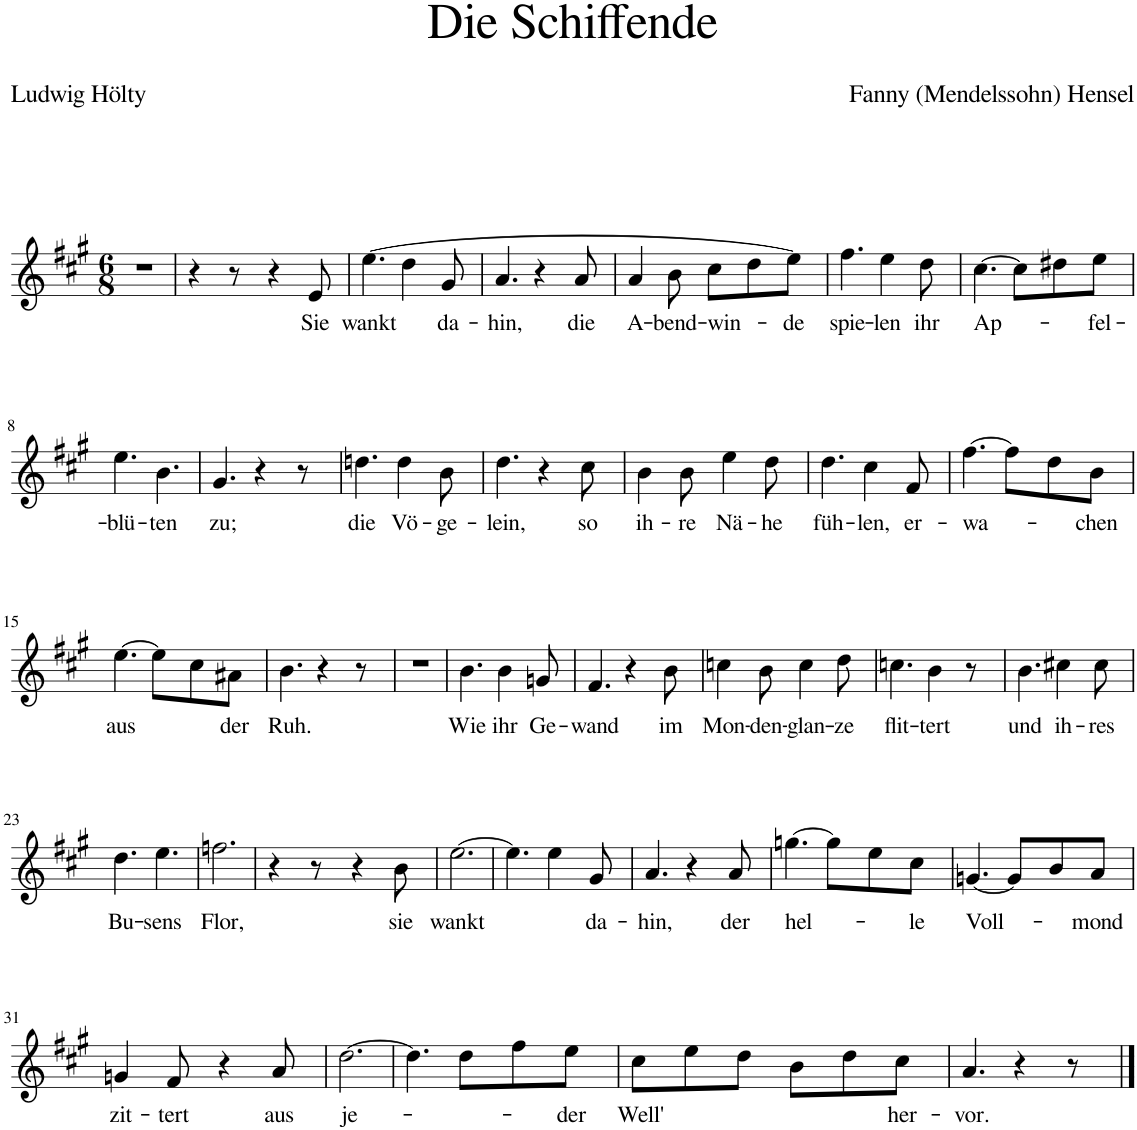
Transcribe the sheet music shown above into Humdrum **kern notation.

**kern	**text
*part1	*part1
*staff1	*staff1
*I"Piano	*
*I'Pno	*
*clefG2	*
*k[f#c#g#]	*
*M6/8	*
=1	=1
2.r	.
=2	=2
4r	.
8r	.
4r	.
!	!LO:LY:b
8e/	Sie
=3	=3
!	!LO:LY:b
[4.ee\	wankt
4dd\	.
!	!LO:LY:b
8g#/	da-
=4	=4
!	!LO:LY:b
4.a/	-hin,
4r	.
!	!LO:LY:b
8a/	die
=5	=5
!	!LO:LY:b
4a/	A-
!	!LO:LY:b
8b\	-bend-
!	!LO:LY:b
8cc#\L	-win-
8dd\	.
!	!LO:LY:b
8ee\J]	-de
=6	=6
!	!LO:LY:b
4.ff#\	spie-
!	!LO:LY:b
4ee\	-len
!	!LO:LY:b
8dd\	ihr
=7	=7
!	!LO:LY:b
[4.cc#\	Ap-
8cc#\L]	.
8dd#X\	.
!	!LO:LY:b
8ee\J	-fel-
!!LO:LB:g=z
=8	=8
!	!LO:LY:b
4.ee\	-blü-
!	!LO:LY:b
4.b\	-ten
=9	=9
!	!LO:LY:b
4.g#/	zu;
4r	.
8r	.
=10	=10
!	!LO:LY:b
4.ddn\	die
!	!LO:LY:b
4dd\	Vö-
!	!LO:LY:b
8b\	-ge-
=11	=11
!	!LO:LY:b
4.dd\	-lein,
4r	.
!	!LO:LY:b
8cc#\	so
=12	=12
!	!LO:LY:b
4b\	ih-
!	!LO:LY:b
8b\	-re
!	!LO:LY:b
4ee\	Nä-
!	!LO:LY:b
8dd\	-he
=13	=13
!	!LO:LY:b
4.dd\	füh-
!	!LO:LY:b
4cc#\	-len,
!	!LO:LY:b
8f#/	er-
=14	=14
!	!LO:LY:b
[4.ff#\	-wa-
8ff#\L]	.
8dd\	.
!	!LO:LY:b
8b\J	-chen
!!LO:LB:g=z
=15	=15
!	!LO:LY:b
[4.ee\	aus
8ee\L]	.
8cc#\	.
!	!LO:LY:b
8a#X\J	der
=16	=16
!	!LO:LY:b
4.b\	Ruh.
4r	.
8r	.
=17	=17
2.r	.
=18	=18
!	!LO:LY:b
4.b\	Wie
!	!LO:LY:b
4b\	ihr
!	!LO:LY:b
8gn/	Ge-
=19	=19
!	!LO:LY:b
4.f#/	-wand
4r	.
!	!LO:LY:b
8b\	im
=20	=20
!	!LO:LY:b
4ccn\	Mon-
!	!LO:LY:b
8b\	-den-
!	!LO:LY:b
4cc\	-glan-
!	!LO:LY:b
8dd\	-ze
=21	=21
!	!LO:LY:b
4.ccn\	flit-
!	!LO:LY:b
4b\	-tert
8r	.
=22	=22
!	!LO:LY:b
4.b\	und
!	!LO:LY:b
4cc#X\	ih-
!	!LO:LY:b
8cc#\	-res
!!LO:LB:g=z
=23	=23
!	!LO:LY:b
4.dd\	Bu-
!	!LO:LY:b
4.ee\	-sens
=24	=24
!	!LO:LY:b
2.ffn\	Flor,
=25	=25
4r	.
8r	.
4r	.
!	!LO:LY:b
8b\	sie
=26	=26
!	!LO:LY:b
[2.ee\	wankt
=27	=27
4.ee\]	.
4ee\	.
!	!LO:LY:b
8g#/	da-
=28	=28
!	!LO:LY:b
4.a/	-hin,
4r	.
!	!LO:LY:b
8a/	der
=29	=29
!	!LO:LY:b
[4.ggn\	hel-
8gg\L]	.
8ee\	.
!	!LO:LY:b
8cc#\J	-le
=30	=30
!	!LO:LY:b
[4.gn/	Voll-
8g/L]	.
8b/	.
!	!LO:LY:b
8a/J	-mond
!!LO:LB:g=z
=31	=31
!	!LO:LY:b
4gn/	zit-
!	!LO:LY:b
8f#/	-tert
4r	.
!	!LO:LY:b
8a/	aus
=32	=32
!	!LO:LY:b
[2.dd\	je-
=33	=33
4.dd\]	.
8dd\L	.
8ff#\	.
!	!LO:LY:b
8ee\J	-der
=34	=34
!	!LO:LY:b
8cc#\L	Well'
8ee\	.
8dd\J	.
8b\L	.
8dd\	.
!	!LO:LY:b
8cc#\J	her-
=35	=35
!	!LO:LY:b
4.a/	vor.
4r	.
8r	.
==	==
*-	*-
